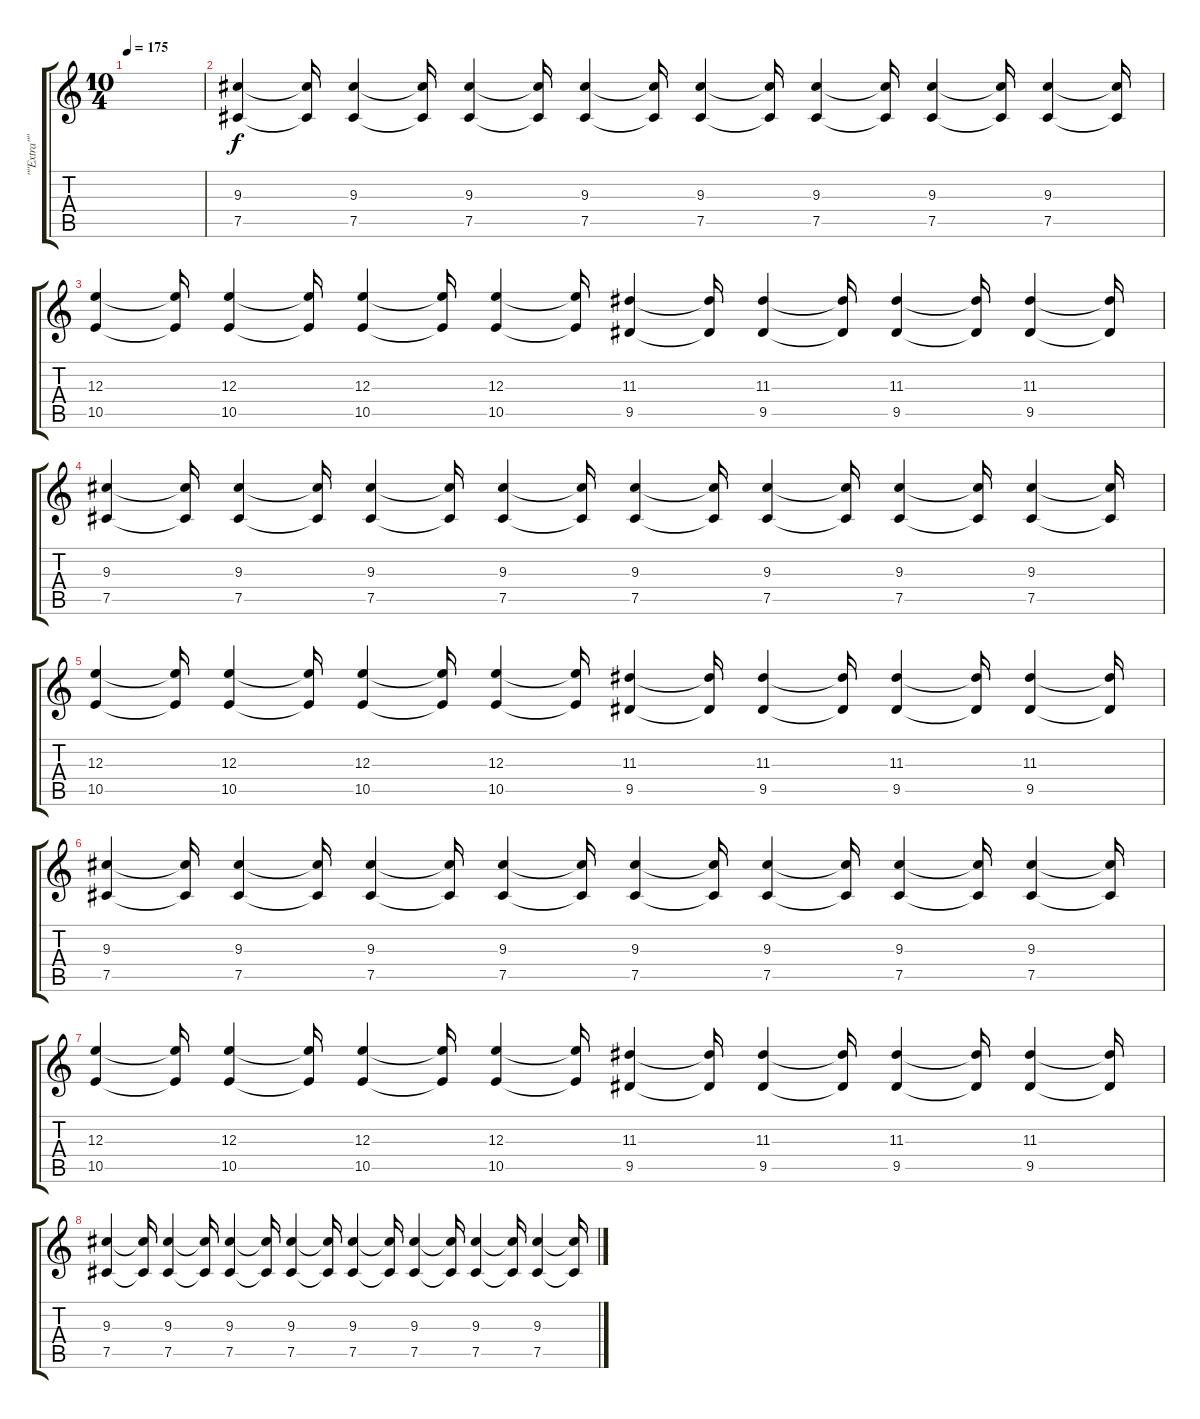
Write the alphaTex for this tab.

\track ("\"\"Extra\"\" Guitar" "\"\"Extra\"\" ") {instrument distortionguitar}
\staff {score tabs}
\tuning (Db4 Ab3 E3 B2 Gb2 B1) {hide}
\ts (10 4)
\tempo 175
\clef g2
\ks c
|
(9.3 7.5).4 (9.3{t} 7.5{t}).16 (9.3 7.5).4 (9.3{t} 7.5{t}).16 (9.3 7.5).4 (9.3{t} 7.5{t}).16 (9.3 7.5).4 (9.3{t} 7.5{t}).16 (9.3 7.5).4 (9.3{t} 7.5{t}).16 (9.3 7.5).4 (9.3{t} 7.5{t}).16 (9.3 7.5).4 (9.3{t} 7.5{t}).16 (9.3 7.5).4 (9.3{t} 7.5{t}).16 |
(12.3 10.5).4 (12.3{t} 10.5{t}).16 (12.3 10.5).4 (12.3{t} 10.5{t}).16 (12.3 10.5).4 (12.3{t} 10.5{t}).16 (12.3 10.5).4 (12.3{t} 10.5{t}).16 (11.3 9.5).4 (11.3{t} 9.5{t}).16 (11.3 9.5).4 (11.3{t} 9.5{t}).16 (11.3 9.5).4 (11.3{t} 9.5{t}).16 (11.3 9.5).4 (11.3{t} 9.5{t}).16 |
(9.3 7.5).4 (9.3{t} 7.5{t}).16 (9.3 7.5).4 (9.3{t} 7.5{t}).16 (9.3 7.5).4 (9.3{t} 7.5{t}).16 (9.3 7.5).4 (9.3{t} 7.5{t}).16 (9.3 7.5).4 (9.3{t} 7.5{t}).16 (9.3 7.5).4 (9.3{t} 7.5{t}).16 (9.3 7.5).4 (9.3{t} 7.5{t}).16 (9.3 7.5).4 (9.3{t} 7.5{t}).16 |
(12.3 10.5).4 (12.3{t} 10.5{t}).16 (12.3 10.5).4 (12.3{t} 10.5{t}).16 (12.3 10.5).4 (12.3{t} 10.5{t}).16 (12.3 10.5).4 (12.3{t} 10.5{t}).16 (11.3 9.5).4 (11.3{t} 9.5{t}).16 (11.3 9.5).4 (11.3{t} 9.5{t}).16 (11.3 9.5).4 (11.3{t} 9.5{t}).16 (11.3 9.5).4 (11.3{t} 9.5{t}).16 |
(9.3 7.5).4 (9.3{t} 7.5{t}).16 (9.3 7.5).4 (9.3{t} 7.5{t}).16 (9.3 7.5).4 (9.3{t} 7.5{t}).16 (9.3 7.5).4 (9.3{t} 7.5{t}).16 (9.3 7.5).4 (9.3{t} 7.5{t}).16 (9.3 7.5).4 (9.3{t} 7.5{t}).16 (9.3 7.5).4 (9.3{t} 7.5{t}).16 (9.3 7.5).4 (9.3{t} 7.5{t}).16 |
(12.3 10.5).4 (12.3{t} 10.5{t}).16 (12.3 10.5).4 (12.3{t} 10.5{t}).16 (12.3 10.5).4 (12.3{t} 10.5{t}).16 (12.3 10.5).4 (12.3{t} 10.5{t}).16 (11.3 9.5).4 (11.3{t} 9.5{t}).16 (11.3 9.5).4 (11.3{t} 9.5{t}).16 (11.3 9.5).4 (11.3{t} 9.5{t}).16 (11.3 9.5).4 (11.3{t} 9.5{t}).16 |
(9.3 7.5).4 (9.3{t} 7.5{t}).16 (9.3 7.5).4 (9.3{t} 7.5{t}).16 (9.3 7.5).4 (9.3{t} 7.5{t}).16 (9.3 7.5).4 (9.3{t} 7.5{t}).16 (9.3 7.5).4 (9.3{t} 7.5{t}).16 (9.3 7.5).4 (9.3{t} 7.5{t}).16 (9.3 7.5).4 (9.3{t} 7.5{t}).16 (9.3 7.5).4 (9.3{t} 7.5{t}).16
